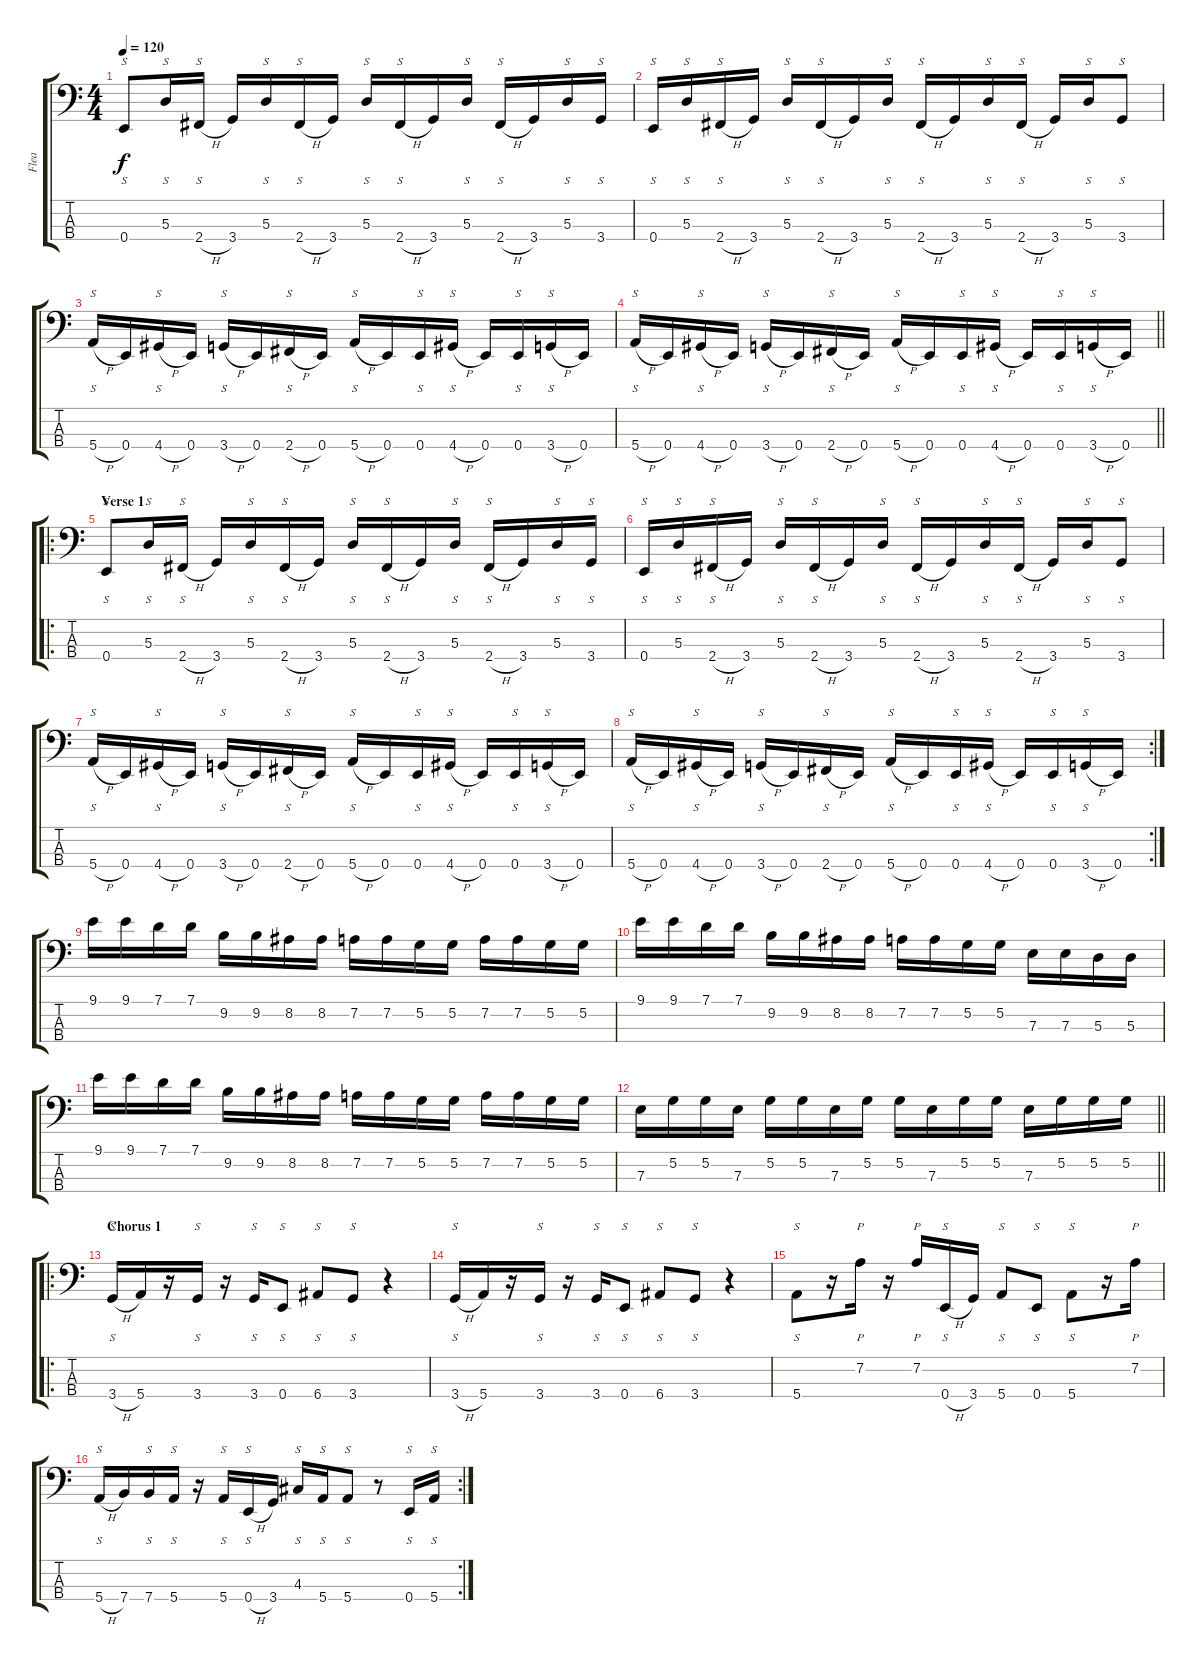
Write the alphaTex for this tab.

\track ("Flea " "Flea ") {instrument electricbassfinger}
\staff {score tabs}
\tuning (G2 D2 A1 E1) {hide}
\ts (4 4)
\tempo 120
\clef f4
\ks c
0.4.8{s dy f} 5.3.16{s} 2.4{h}.16{s} 3.4.16 5.3.16{s} 2.4{h}.16{s} 3.4.16 5.3.16{s} 2.4{h}.16{s} 3.4.16 5.3.16{s} 2.4{h}.16{s} 3.4.16 5.3.16{s} 3.4.16{s} |
0.4.16{s} 5.3.16{s} 2.4{h}.16{s} 3.4.16 5.3.16{s} 2.4{h}.16{s} 3.4.16 5.3.16{s} 2.4{h}.16{s} 3.4.16 5.3.16{s} 2.4{h}.16{s} 3.4.16 5.3.16{s} 3.4.8{s} |
5.4{h}.16{s} 0.4.16 4.4{h}.16{s} 0.4.16 3.4{h}.16{s} 0.4.16 2.4{h}.16{s} 0.4.16 5.4{h}.16{s} 0.4.16 0.4.16{s} 4.4{h}.16{s} 0.4.16 0.4.16{s} 3.4{h}.16{s} 0.4.16 |
\barLineRight lightlight
5.4{h}.16{s} 0.4.16 4.4{h}.16{s} 0.4.16 3.4{h}.16{s} 0.4.16 2.4{h}.16{s} 0.4.16 5.4{h}.16{s} 0.4.16 0.4.16{s} 4.4{h}.16{s} 0.4.16 0.4.16{s} 3.4{h}.16{s} 0.4.16 |
\ro
\section ("" "Verse 1")
0.4.8{s} 5.3.16{s} 2.4{h}.16{s} 3.4.16 5.3.16{s} 2.4{h}.16{s} 3.4.16 5.3.16{s} 2.4{h}.16{s} 3.4.16 5.3.16{s} 2.4{h}.16{s} 3.4.16 5.3.16{s} 3.4.16{s} |
0.4.16{s} 5.3.16{s} 2.4{h}.16{s} 3.4.16 5.3.16{s} 2.4{h}.16{s} 3.4.16 5.3.16{s} 2.4{h}.16{s} 3.4.16 5.3.16{s} 2.4{h}.16{s} 3.4.16 5.3.16{s} 3.4.8{s} |
5.4{h}.16{s} 0.4.16 4.4{h}.16{s} 0.4.16 3.4{h}.16{s} 0.4.16 2.4{h}.16{s} 0.4.16 5.4{h}.16{s} 0.4.16 0.4.16{s} 4.4{h}.16{s} 0.4.16 0.4.16{s} 3.4{h}.16{s} 0.4.16 |
\rc 2
5.4{h}.16{s} 0.4.16 4.4{h}.16{s} 0.4.16 3.4{h}.16{s} 0.4.16 2.4{h}.16{s} 0.4.16 5.4{h}.16{s} 0.4.16 0.4.16{s} 4.4{h}.16{s} 0.4.16 0.4.16{s} 3.4{h}.16{s} 0.4.16 |
9.1.16{instrument electricbassfinger} 9.1.16 7.1.16 7.1.16 9.2.16 9.2.16 8.2.16 8.2.16 7.2.16 7.2.16 5.2.16 5.2.16 7.2.16 7.2.16 5.2.16 5.2.16 |
9.1.16 9.1.16 7.1.16 7.1.16 9.2.16 9.2.16 8.2.16 8.2.16 7.2.16 7.2.16 5.2.16 5.2.16 7.3.16 7.3.16 5.3.16 5.3.16 |
9.1.16 9.1.16 7.1.16 7.1.16 9.2.16 9.2.16 8.2.16 8.2.16 7.2.16 7.2.16 5.2.16 5.2.16 7.2.16 7.2.16 5.2.16 5.2.16 |
\barLineRight lightlight
7.3.16 5.2.16 5.2.16 7.3.16 5.2.16 5.2.16 7.3.16 5.2.16 5.2.16 7.3.16 5.2.16 5.2.16 7.3.16 5.2.16 5.2.16 5.2.16 |
\ro
\section ("" "Chorus 1")
3.4{h}.16{s instrument slapbass1} 5.4.16 r.16 3.4.16{s} r.16 3.4.16{s} 0.4.8{s} 6.4.8{s} 3.4.8{s} r.4 |
3.4{h}.16{s} 5.4.16 r.16 3.4.16{s} r.16 3.4.16{s} 0.4.8{s} 6.4.8{s} 3.4.8{s} r.4 |
5.4.8{s} r.16 7.2.16{p} r.16 7.2.16{p} 0.4{h}.16{s} 3.4.16 5.4.8{s} 0.4.8{s} 5.4.8{s} r.16 7.2.16{p} |
\rc 2
5.4{h}.16{s} 7.4.16 7.4.16{s} 5.4.16{s} r.16 5.4.16{s} 0.4{h}.16{s} 3.4.16 4.3.16{s} 5.4.16{s} 5.4.8{s} r.8 0.4.16{s} 5.4.16{s}
